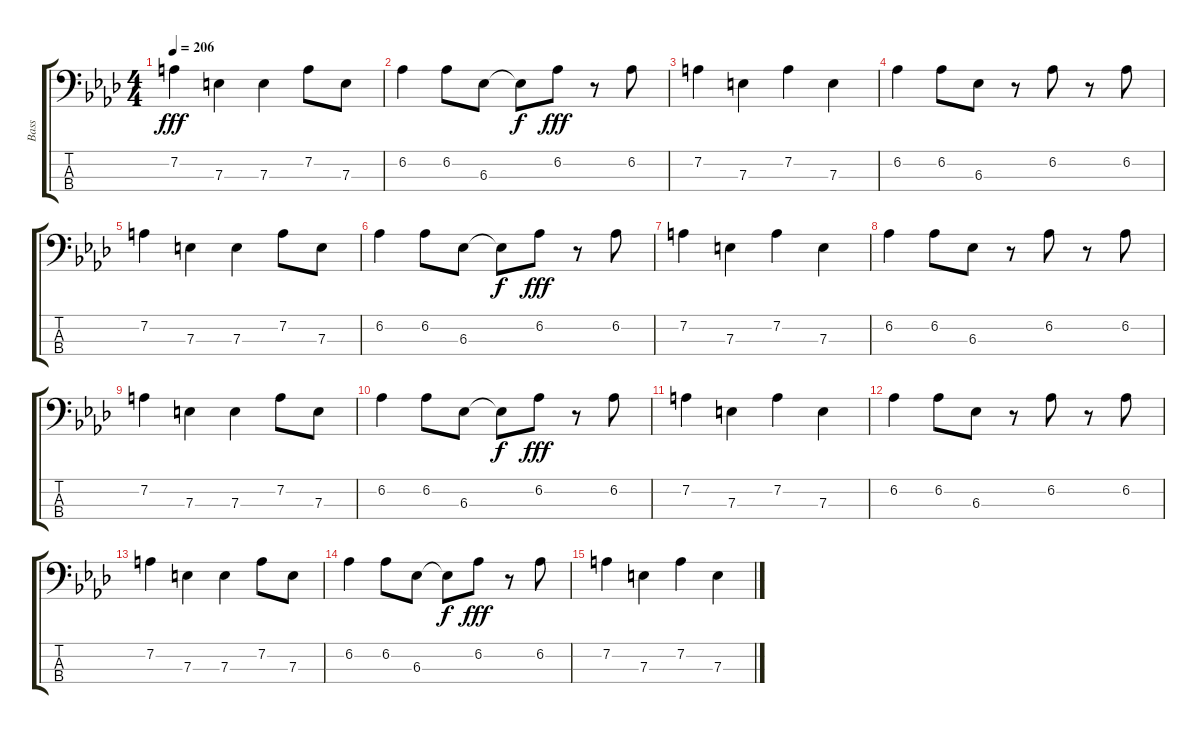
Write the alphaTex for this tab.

\track ("Bass" "Bass") {instrument synthbass2}
\staff {score tabs}
\tuning (G2 D2 A1 E1) {hide}
\ts (4 4)
\tempo 206
\clef f4
\ks ab
7.2.4{dy fff} 7.3.4 7.3.4 7.2.8 7.3.8 |
6.2.4 6.2.8 6.3.8 6.3{t}.8{dy f} 6.2.8{dy fff} r.8 6.2.8 |
7.2.4 7.3.4 7.2.4 7.3.4 |
6.2.4{volume 7} 6.2.8 6.3.8 r.8 6.2.8 r.8 6.2.8 |
7.2.4 7.3.4 7.3.4 7.2.8 7.3.8 |
6.2.4 6.2.8 6.3.8 6.3{t}.8{dy f} 6.2.8{dy fff} r.8 6.2.8 |
7.2.4 7.3.4 7.2.4 7.3.4 |
6.2.4{volume 5} 6.2.8 6.3.8 r.8 6.2.8 r.8 6.2.8 |
7.2.4 7.3.4 7.3.4 7.2.8 7.3.8 |
6.2.4 6.2.8 6.3.8 6.3{t}.8{dy f} 6.2.8{dy fff} r.8 6.2.8 |
7.2.4 7.3.4 7.2.4 7.3.4 |
6.2.4{volume 0} 6.2.8 6.3.8 r.8 6.2.8 r.8 6.2.8 |
7.2.4 7.3.4 7.3.4 7.2.8 7.3.8 |
6.2.4 6.2.8 6.3.8 6.3{t}.8{dy f} 6.2.8{dy fff} r.8 6.2.8 |
7.2.4 7.3.4 7.2.4 7.3.4
